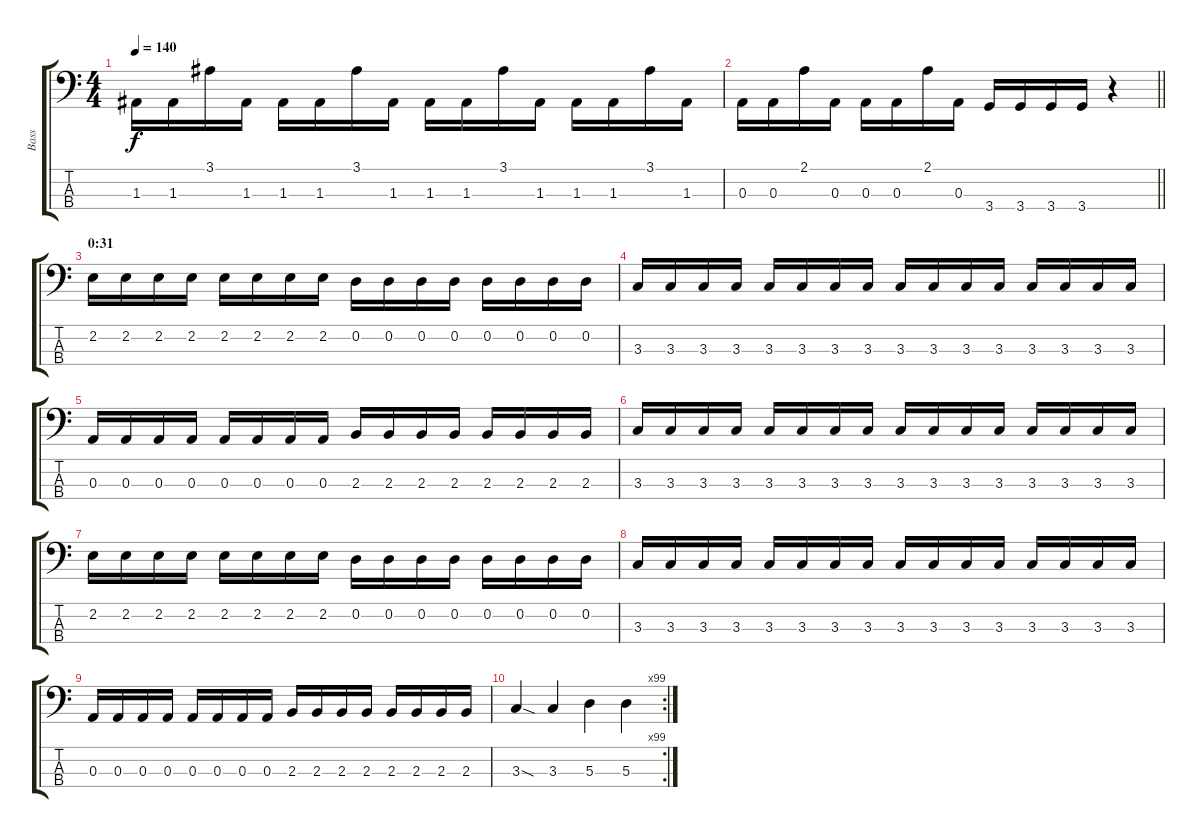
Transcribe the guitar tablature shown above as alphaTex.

\track ("Bass" "Bass") {instrument slapbass1}
\staff {score tabs}
\tuning (G2 D2 A1 E1) {hide}
\ts (4 4)
\tempo 140
\clef f4
\ks c
1.3.16{dy f} 1.3.16 3.1.16 1.3.16 1.3.16 1.3.16 3.1.16 1.3.16 1.3.16 1.3.16 3.1.16 1.3.16 1.3.16 1.3.16 3.1.16 1.3.16 |
\barLineRight lightlight
0.3.16 0.3.16 2.1.16 0.3.16 0.3.16 0.3.16 2.1.16 0.3.16 3.4.16 3.4.16 3.4.16 3.4.16 r.4 |
\section ("" "0:31")
2.2.16 2.2.16 2.2.16 2.2.16 2.2.16 2.2.16 2.2.16 2.2.16 0.2.16 0.2.16 0.2.16 0.2.16 0.2.16 0.2.16 0.2.16 0.2.16 |
3.3.16 3.3.16 3.3.16 3.3.16 3.3.16 3.3.16 3.3.16 3.3.16 3.3.16 3.3.16 3.3.16 3.3.16 3.3.16 3.3.16 3.3.16 3.3.16 |
0.3.16 0.3.16 0.3.16 0.3.16 0.3.16 0.3.16 0.3.16 0.3.16 2.3.16 2.3.16 2.3.16 2.3.16 2.3.16 2.3.16 2.3.16 2.3.16 |
3.3.16 3.3.16 3.3.16 3.3.16 3.3.16 3.3.16 3.3.16 3.3.16 3.3.16 3.3.16 3.3.16 3.3.16 3.3.16 3.3.16 3.3.16 3.3.16 |
2.2.16 2.2.16 2.2.16 2.2.16 2.2.16 2.2.16 2.2.16 2.2.16 0.2.16 0.2.16 0.2.16 0.2.16 0.2.16 0.2.16 0.2.16 0.2.16 |
3.3.16 3.3.16 3.3.16 3.3.16 3.3.16 3.3.16 3.3.16 3.3.16 3.3.16 3.3.16 3.3.16 3.3.16 3.3.16 3.3.16 3.3.16 3.3.16 |
0.3.16 0.3.16 0.3.16 0.3.16 0.3.16 0.3.16 0.3.16 0.3.16 2.3.16 2.3.16 2.3.16 2.3.16 2.3.16 2.3.16 2.3.16 2.3.16 |
\rc 99
3.3{sod}.4 3.3.4 5.3.4 5.3.4
